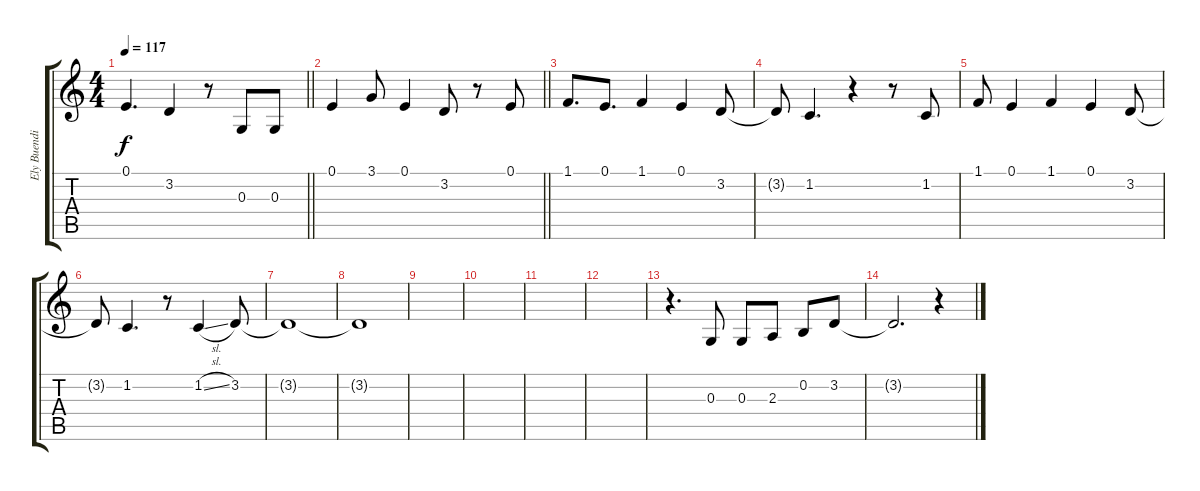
\track ("Ely Buendia(Vocal)" "Ely Buendi") {instrument sopranosax}
\staff {score tabs}
\tuning (E4 B3 G3 D3 A2 E2) {hide}
\ts (4 4)
\tempo 117
\clef g2
\barLineRight lightlight
\ks c
0.1.4{d dy f} 3.2.4 r.8 0.3.8 0.3.8 |
\barLineRight lightlight
0.1.4 3.1.8 0.1.4 3.2.8 r.8 0.1.8 |
1.1.8{d} 0.1.8{d} 1.1.4 0.1.4 3.2.8 |
3.2{t}.8 1.2.4{d} r.4 r.8 1.2.8 |
1.1.8 0.1.4 1.1.4 0.1.4 3.2.8 |
3.2{t}.8 1.2.4{d} r.8 1.2{sl}.4 3.2.8 |
3.2{t}.1 |
3.2{t}.1 |
|
|
|
|
r.4{d} 0.3.8 0.3.8 2.3.8 0.2.8 3.2.8 |
3.2{t}.2{d} r.4
